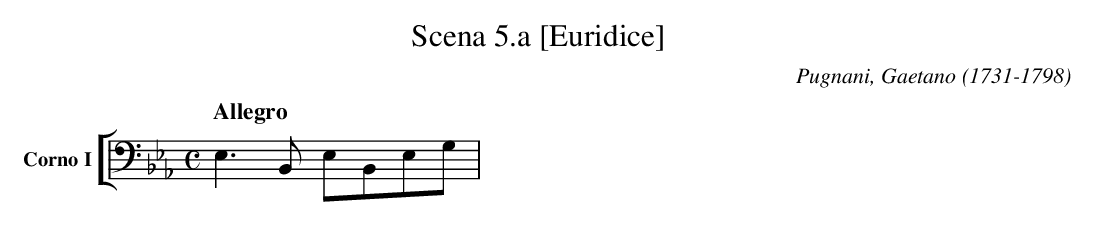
X:1
T:Scena 5.a [Euridice]
C:Pugnani, Gaetano (1731-1798)
M:C
L:1/4
K:Eb
V: 1 clef=alto name="Corno I" sname="Cor.I"
%%staves [( 1 )]
[K:bass][Q:"Allegro"] E,>B,, E,/B,,/E,/G,/ |
